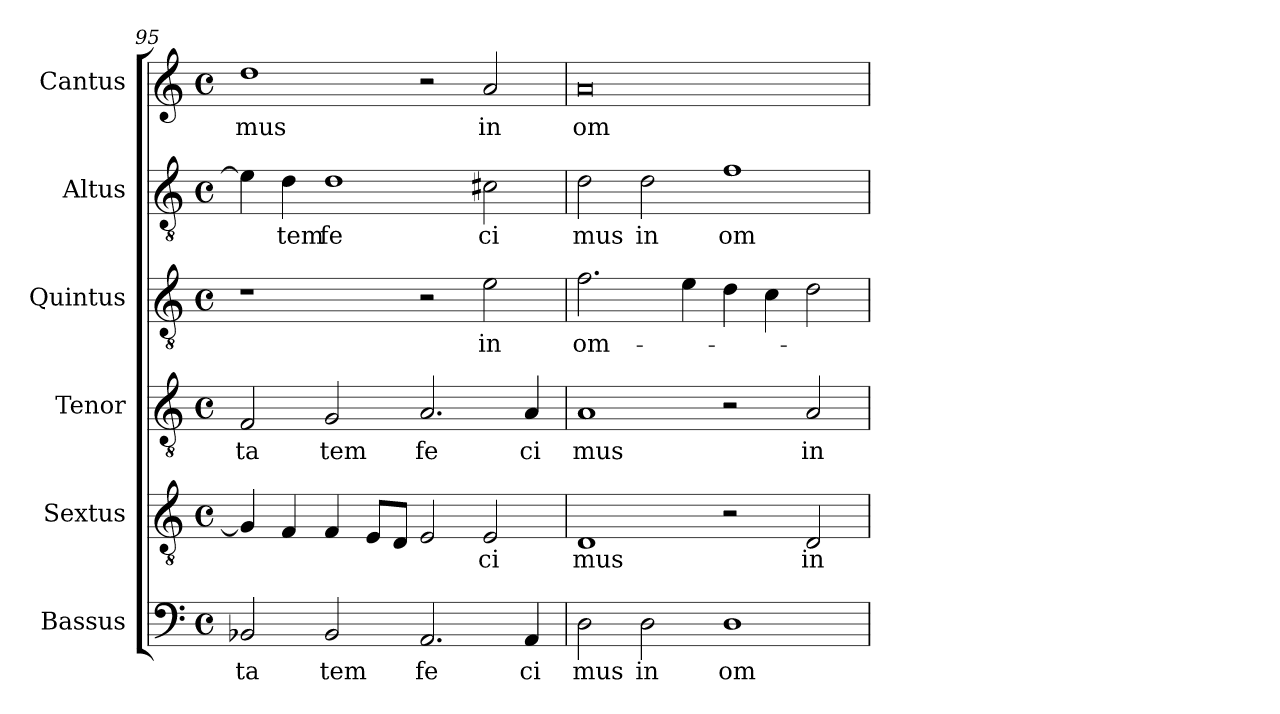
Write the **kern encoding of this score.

**kern	**text	**kern	**text	**kern	**text	**kern	**text	**kern	**text	**kern	**text
*part6	*part6	*part5	*part5	*part4	*part4	*part3	*part3	*part2	*part2	*part1	*part1
*staff6	*staff6	*staff5	*staff5	*staff4	*staff4	*staff3	*staff3	*staff2	*staff2	*staff1	*staff1
*I"Bassus	*	*I"Sextus	*	*I"Tenor	*	*I"Quintus	*	*I"Altus	*	*I"Cantus	*
*clefF4	*	*clefGv2	*	*clefGv2	*	*clefGv2	*	*clefGv2	*	*clefG2	*
*M4/4	*	*M4/4	*	*M4/4	*	*M4/4	*	*M4/4	*	*M4/4	*
*met(c)	*	*met(c)	*	*met(c)	*	*met(c)	*	*met(c)	*	*met(c)	*
=95	=95	=95	=95	=95	=95	=95	=95	=95	=95	=95	=95
!	!LO:LY:b:cj	!	!	!	!LO:LY:b:cj	!	!	!	!	!	!LO:LY:b:cj
2BB-X/	ta	4G/]	.	2F/	ta	1r	.	4e\]	.	1dd	mus
!	!	!	!	!	!	!	!	!	!LO:LY:b:cj	!	!
.	.	4F/	.	.	.	.	.	4d\	tem	.	.
!	!LO:LY:b:cj	!	!	!	!LO:LY:b:cj	!	!	!	!LO:LY:b:cj	!	!
2BB-/	tem	4F/	.	2G/	tem	.	.	1d	fe	.	.
.	.	8E/L	.	.	.	.	.	.	.	.	.
.	.	8D/J	.	.	.	.	.	.	.	.	.
!	!LO:LY:b:cj	!	!	!	!LO:LY:b:cj	!	!	!	!	!	!
2.AA/	fe	2E/	.	2.A/	fe	2r	.	.	.	2r	.
!	!	!	!LO:LY:b:cj	!	!	!	!LO:LY:b:cj	!	!LO:LY:b:cj	!	!LO:LY:b:cj
.	.	2E/	ci	.	.	2e\	in	2c#X\	ci	2a/	in
!	!LO:LY:b:cj	!	!	!	!LO:LY:b:cj	!	!	!	!	!	!
4AA/	ci	.	.	4A/	ci	.	.	.	.	.	.
!!LO:LB:g=z
=96	=96	=96	=96	=96	=96	=96	=96	=96	=96	=96	=96
!	!LO:LY:b:cj	!	!LO:LY:b:cj	!	!LO:LY:b:cj	!	!LO:LY:b	!	!LO:LY:b:cj	!	!LO:LY:b:cj
2D\	mus	1D	mus	1A	mus	2.f\	om-	2d\	mus	0a	om-
!	!LO:LY:b:cj	!	!	!	!	!	!	!	!LO:LY:b:cj	!	!
2D\	in	.	.	.	.	.	.	2d\	in	.	.
.	.	.	.	.	.	4e\	.	.	.	.	.
!	!LO:LY:b:cj	!	!	!	!	!	!	!	!LO:LY:b:cj	!	!
1D	om	2r	.	2r	.	4d\	.	1f	om	.	.
.	.	.	.	.	.	4c\	.	.	.	.	.
!	!	!	!LO:LY:b:cj	!	!LO:LY:b:cj	!	!	!	!	!	!
.	.	2D/	in	2A/	in	2d\	.	.	.	.	.
=	=	=	=	=	=	=	=	=	=	=	=
*-	*-	*-	*-	*-	*-	*-	*-	*-	*-	*-	*-
